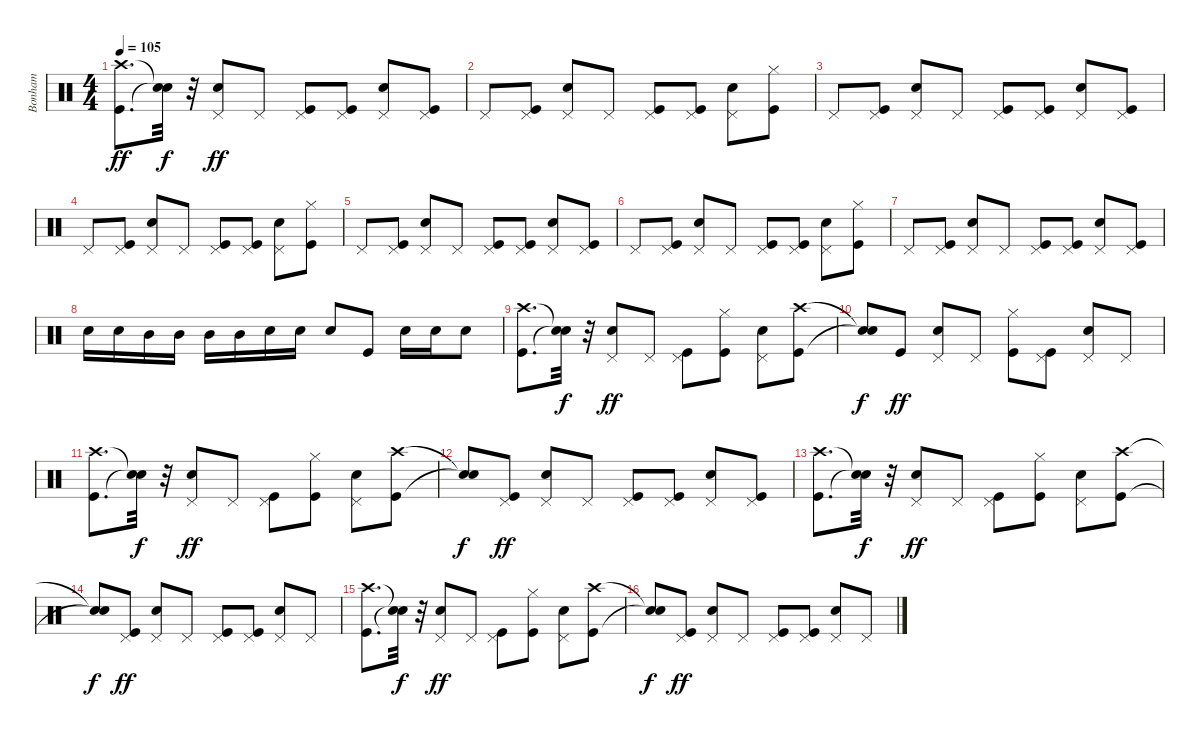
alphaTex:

\track ("Bonham" "Bonham") {instrument percussion}
\staff {score}
\articulation defaults
\ts (4 4)
\tempo 105
\clef neutral
\ks c
("Kick (hit)" "Crash high (hit)").8{d dy ff} ("Snare (hit)"{t} "Snare (hit)"{t}).32{dy f} r.32 ("Snare (hit) 2" "Pedal Hi-Hat (hit)").8{dy ff} "Pedal Hi-Hat (hit)".8 ("Kick (hit)" "Pedal Hi-Hat (hit)").8 ("Kick (hit)" "Pedal Hi-Hat (hit)").8 ("Snare (hit) 2" "Pedal Hi-Hat (hit)").8 ("Kick (hit)" "Pedal Hi-Hat (hit)").8 |
"Pedal Hi-Hat (hit)".8 ("Kick (hit)" "Pedal Hi-Hat (hit)").8 ("Snare (hit) 2" "Pedal Hi-Hat (hit)").8 "Pedal Hi-Hat (hit)".8 ("Kick (hit)" "Pedal Hi-Hat (hit)").8 ("Kick (hit)" "Pedal Hi-Hat (hit)").8 ("Snare (hit) 2" "Pedal Hi-Hat (hit)").8 ("Kick (hit)" "Hi-Hat (closed)").8 |
"Pedal Hi-Hat (hit)".8 ("Kick (hit)" "Pedal Hi-Hat (hit)").8 ("Snare (hit) 2" "Pedal Hi-Hat (hit)").8 "Pedal Hi-Hat (hit)".8 ("Kick (hit)" "Pedal Hi-Hat (hit)").8 ("Kick (hit)" "Pedal Hi-Hat (hit)").8 ("Snare (hit) 2" "Pedal Hi-Hat (hit)").8 ("Kick (hit)" "Pedal Hi-Hat (hit)").8 |
"Pedal Hi-Hat (hit)".8 ("Kick (hit)" "Pedal Hi-Hat (hit)").8 ("Snare (hit) 2" "Pedal Hi-Hat (hit)").8 "Pedal Hi-Hat (hit)".8 ("Kick (hit)" "Pedal Hi-Hat (hit)").8 ("Kick (hit)" "Pedal Hi-Hat (hit)").8 ("Snare (hit) 2" "Pedal Hi-Hat (hit)").8 ("Kick (hit)" "Hi-Hat (closed)").8 |
"Pedal Hi-Hat (hit)".8 ("Kick (hit)" "Pedal Hi-Hat (hit)").8 ("Snare (hit) 2" "Pedal Hi-Hat (hit)").8 "Pedal Hi-Hat (hit)".8 ("Kick (hit)" "Pedal Hi-Hat (hit)").8 ("Kick (hit)" "Pedal Hi-Hat (hit)").8 ("Snare (hit) 2" "Pedal Hi-Hat (hit)").8 ("Kick (hit)" "Pedal Hi-Hat (hit)").8 |
"Pedal Hi-Hat (hit)".8 ("Kick (hit)" "Pedal Hi-Hat (hit)").8 ("Snare (hit) 2" "Pedal Hi-Hat (hit)").8 "Pedal Hi-Hat (hit)".8 ("Kick (hit)" "Pedal Hi-Hat (hit)").8 ("Kick (hit)" "Pedal Hi-Hat (hit)").8 ("Snare (hit) 2" "Pedal Hi-Hat (hit)").8 ("Kick (hit)" "Hi-Hat (closed)").8 |
"Pedal Hi-Hat (hit)".8 ("Kick (hit)" "Pedal Hi-Hat (hit)").8 ("Snare (hit) 2" "Pedal Hi-Hat (hit)").8 "Pedal Hi-Hat (hit)".8 ("Kick (hit)" "Pedal Hi-Hat (hit)").8 ("Kick (hit)" "Pedal Hi-Hat (hit)").8 ("Snare (hit) 2" "Pedal Hi-Hat (hit)").8 ("Kick (hit)" "Pedal Hi-Hat (hit)").8 |
"Snare (hit) 2".16 "Snare (hit) 2".16 "Mid Tom (hit)".16 "Mid Tom (hit)".16 "Mid Tom (hit)".16 "Mid Tom (hit)".16 "Snare (hit) 2".16 "Snare (hit) 2".16 "Snare (hit) 2".8 "Kick (hit)".8 "Snare (hit) 2".16 "Snare (hit) 2".16 "Snare (hit) 2".8 |
("Kick (hit)" "Crash high (hit)").8{d} ("Snare (hit)"{t} "Snare (hit)"{t}).32{dy f} r.32 ("Snare (hit) 2" "Pedal Hi-Hat (hit)").8{dy ff} "Pedal Hi-Hat (hit)".8 ("Kick (hit)" "Pedal Hi-Hat (hit)").8 ("Kick (hit)" "Hi-Hat (closed)").8 ("Snare (hit) 2" "Pedal Hi-Hat (hit)").8 ("Kick (hit)" "Crash high (hit)").8 |
("Snare (hit)"{t} "Snare (hit)"{t}).8{dy f} "Kick (hit)".8{dy ff} ("Snare (hit) 2" "Pedal Hi-Hat (hit)").8 "Pedal Hi-Hat (hit)".8 ("Kick (hit)" "Hi-Hat (closed)").8 ("Kick (hit)" "Pedal Hi-Hat (hit)").8 ("Snare (hit) 2" "Pedal Hi-Hat (hit)").8 "Pedal Hi-Hat (hit)".8 |
("Kick (hit)" "Crash high (hit)").8{d} ("Snare (hit)"{t} "Snare (hit)"{t}).32{dy f} r.32 ("Snare (hit) 2" "Pedal Hi-Hat (hit)").8{dy ff} "Pedal Hi-Hat (hit)".8 ("Kick (hit)" "Pedal Hi-Hat (hit)").8 ("Kick (hit)" "Hi-Hat (closed)").8 ("Snare (hit) 2" "Pedal Hi-Hat (hit)").8 ("Kick (hit)" "Crash high (hit)").8 |
("Snare (hit)"{t} "Snare (hit)"{t}).8{dy f} ("Kick (hit)" "Pedal Hi-Hat (hit)").8{dy ff} ("Snare (hit) 2" "Pedal Hi-Hat (hit)").8 "Pedal Hi-Hat (hit)".8 ("Kick (hit)" "Pedal Hi-Hat (hit)").8 ("Kick (hit)" "Pedal Hi-Hat (hit)").8 ("Snare (hit) 2" "Pedal Hi-Hat (hit)").8 ("Kick (hit)" "Pedal Hi-Hat (hit)").8 |
("Kick (hit)" "Crash high (hit)").8{d} ("Snare (hit)"{t} "Snare (hit)"{t}).32{dy f} r.32 ("Snare (hit) 2" "Pedal Hi-Hat (hit)").8{dy ff} "Pedal Hi-Hat (hit)".8 ("Kick (hit)" "Pedal Hi-Hat (hit)").8 ("Kick (hit)" "Hi-Hat (closed)").8 ("Snare (hit) 2" "Pedal Hi-Hat (hit)").8 ("Kick (hit)" "Crash high (hit)").8 |
("Snare (hit)"{t} "Snare (hit)"{t}).8{dy f} ("Kick (hit)" "Pedal Hi-Hat (hit)").8{dy ff} ("Snare (hit) 2" "Pedal Hi-Hat (hit)").8 "Pedal Hi-Hat (hit)".8 ("Kick (hit)" "Pedal Hi-Hat (hit)").8 ("Kick (hit)" "Pedal Hi-Hat (hit)").8 ("Snare (hit) 2" "Pedal Hi-Hat (hit)").8 "Pedal Hi-Hat (hit)".8 |
("Kick (hit)" "Crash high (hit)").8{d} ("Snare (hit)"{t} "Snare (hit)"{t}).32{dy f} r.32 ("Snare (hit) 2" "Pedal Hi-Hat (hit)").8{dy ff} "Pedal Hi-Hat (hit)".8 ("Kick (hit)" "Pedal Hi-Hat (hit)").8 ("Kick (hit)" "Hi-Hat (closed)").8 ("Snare (hit) 2" "Pedal Hi-Hat (hit)").8 ("Kick (hit)" "Crash high (hit)").8 |
("Snare (hit)"{t} "Snare (hit)"{t}).8{dy f} ("Kick (hit)" "Pedal Hi-Hat (hit)").8{dy ff} ("Snare (hit) 2" "Pedal Hi-Hat (hit)").8 "Pedal Hi-Hat (hit)".8 ("Kick (hit)" "Pedal Hi-Hat (hit)").8 ("Kick (hit)" "Pedal Hi-Hat (hit)").8 ("Snare (hit) 2" "Pedal Hi-Hat (hit)").8 "Pedal Hi-Hat (hit)".8
